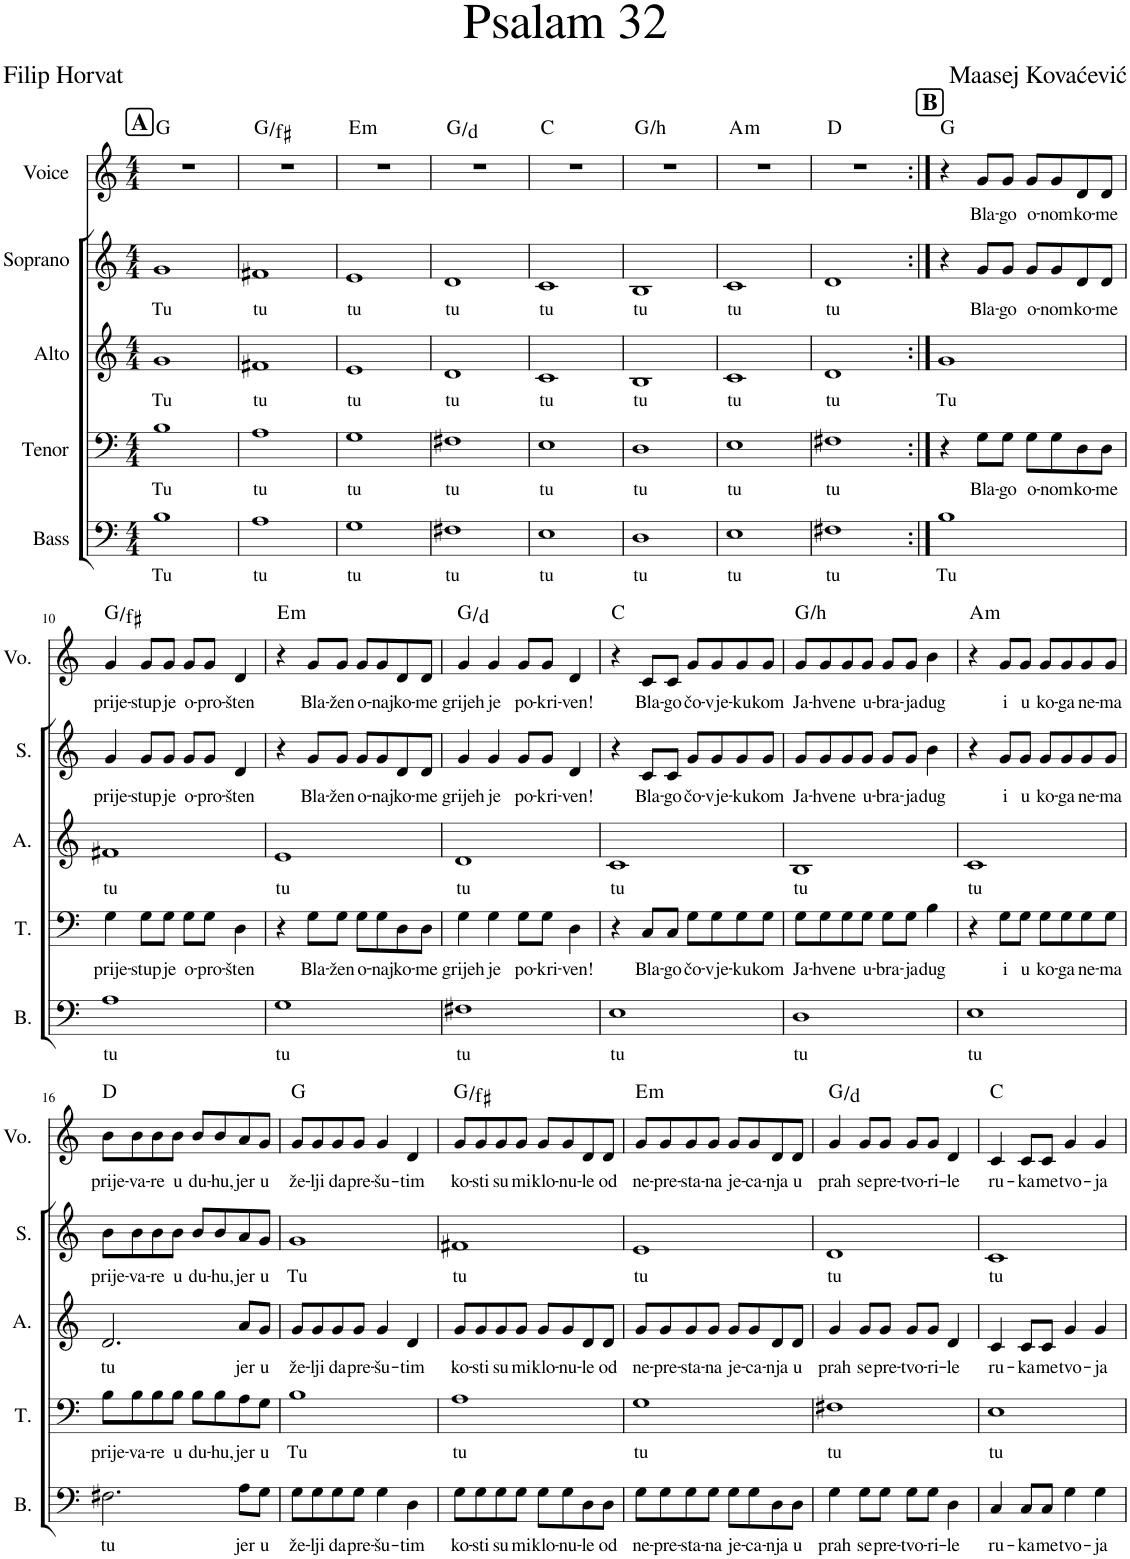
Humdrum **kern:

**kern	**text	**kern	**text	**kern	**text	**kern	**text	**kern	**text	**harte
*part5	*part5	*part4	*part4	*part3	*part3	*part2	*part2	*part1	*part1	*part1
*staff5	*staff5	*staff4	*staff4	*staff3	*staff3	*staff2	*staff2	*staff1	*staff1	*
*I"Bass	*	*I"Tenor	*	*I"Alto	*	*I"Soprano	*	*I"Voice	*	*
*I'B.	*	*I'T.	*	*I'A.	*	*I'S.	*	*I'Vo.	*	*
*clefF4	*	*clefF4	*	*clefG2	*	*clefG2	*	*clefG2	*	*
*k[]	*	*k[]	*	*k[]	*	*k[]	*	*k[]	*	*
*M4/4	*	*M4/4	*	*M4/4	*	*M4/4	*	*M4/4	*	*
!!LO:REH:place=s1:a:B:cj:fs=14:t=A
=1	=1	=1	=1	=1	=1	=1	=1	=1	=1	=1
!	!LO:LY:b	!	!LO:LY:b	!	!LO:LY:b	!	!LO:LY:b	!	!	!
1B	Tu	1B	Tu	1g	Tu	1g	Tu	1r	.	G:maj
=2	=2	=2	=2	=2	=2	=2	=2	=2	=2	=2
!	!LO:LY:b	!	!LO:LY:b	!	!LO:LY:b	!	!LO:LY:b	!	!	!
1A	tu	1A	tu	1f#X	tu	1f#X	tu	1r	.	G:maj/7
=3	=3	=3	=3	=3	=3	=3	=3	=3	=3	=3
!	!LO:LY:b	!	!LO:LY:b	!	!LO:LY:b	!	!LO:LY:b	!	!	!LO:H:kt=m
1G	tu	1G	tu	1e	tu	1e	tu	1r	.	E:min
=4	=4	=4	=4	=4	=4	=4	=4	=4	=4	=4
!	!LO:LY:b	!	!LO:LY:b	!	!LO:LY:b	!	!LO:LY:b	!	!	!
1F#X	tu	1F#X	tu	1d	tu	1d	tu	1r	.	G:maj/5
=5	=5	=5	=5	=5	=5	=5	=5	=5	=5	=5
!	!LO:LY:b	!	!LO:LY:b	!	!LO:LY:b	!	!LO:LY:b	!	!	!
1E	tu	1E	tu	1c	tu	1c	tu	1r	.	C:maj
=6	=6	=6	=6	=6	=6	=6	=6	=6	=6	=6
!	!LO:LY:b	!	!LO:LY:b	!	!LO:LY:b	!	!LO:LY:b	!	!	!
1D	tu	1D	tu	1B	tu	1B	tu	1r	.	G:maj
=7	=7	=7	=7	=7	=7	=7	=7	=7	=7	=7
!	!LO:LY:b	!	!LO:LY:b	!	!LO:LY:b	!	!LO:LY:b	!	!	!LO:H:kt=m
1E	tu	1E	tu	1c	tu	1c	tu	1r	.	A:min
=8	=8	=8	=8	=8	=8	=8	=8	=8	=8	=8
!	!LO:LY:b	!	!LO:LY:b	!	!LO:LY:b	!	!LO:LY:b	!	!	!
1F#X	tu	1F#X	tu	1d	tu	1d	tu	1r	.	D:maj
!!LO:REH:place=s1:a:B:cj:fs=14:t=B
=9:|!	=9:|!	=9:|!	=9:|!	=9:|!	=9:|!	=9:|!	=9:|!	=9:|!	=9:|!	=9:|!
!	!LO:LY:b	!	!	!	!LO:LY:b	!	!	!	!	!
1B	Tu	4r	.	1g	Tu	4r	.	4r	.	G:maj
!	!	!	!LO:LY:b	!	!	!	!LO:LY:b	!	!LO:LY:b	!
.	.	8G\L	Bla-	.	.	8g/L	Bla-	8g/L	Bla-	.
!	!	!	!LO:LY:b	!	!	!	!LO:LY:b	!	!LO:LY:b	!
.	.	8G\J	-go	.	.	8g/J	-go	8g/J	-go	.
!	!	!	!LO:LY:b	!	!	!	!LO:LY:b	!	!LO:LY:b	!
.	.	8G\L	o-	.	.	8g/L	o-	8g/L	o-	.
!	!	!	!LO:LY:b	!	!	!	!LO:LY:b	!	!LO:LY:b	!
.	.	8G\	-nom	.	.	8g/	-nom	8g/	-nom	.
!	!	!	!LO:LY:b	!	!	!	!LO:LY:b	!	!LO:LY:b	!
.	.	8D\	ko-	.	.	8d/	ko-	8d/	ko-	.
!	!	!	!LO:LY:b	!	!	!	!LO:LY:b	!	!LO:LY:b	!
.	.	8D\J	-me	.	.	8d/J	-me	8d/J	-me	.
!!LO:LB:g=z
=10	=10	=10	=10	=10	=10	=10	=10	=10	=10	=10
!	!LO:LY:b	!	!LO:LY:b	!	!LO:LY:b	!	!LO:LY:b	!	!LO:LY:b	!
1A	tu	4G\	prije-	1f#X	tu	4g/	prije-	4g/	prije-	G:maj/7
!	!	!	!LO:LY:b	!	!	!	!LO:LY:b	!	!LO:LY:b	!
.	.	8G\L	-stup	.	.	8g/L	-stup	8g/L	-stup	.
!	!	!	!LO:LY:b	!	!	!	!LO:LY:b	!	!LO:LY:b	!
.	.	8G\J	je	.	.	8g/J	je	8g/J	je	.
!	!	!	!LO:LY:b	!	!	!	!LO:LY:b	!	!LO:LY:b	!
.	.	8G\L	o-	.	.	8g/L	o-	8g/L	o-	.
!	!	!	!LO:LY:b	!	!	!	!LO:LY:b	!	!LO:LY:b	!
.	.	8G\J	-pro-	.	.	8g/J	-pro-	8g/J	-pro-	.
!	!	!	!LO:LY:b	!	!	!	!LO:LY:b	!	!LO:LY:b	!
.	.	4D\	-šten	.	.	4d/	-šten	4d/	-šten	.
=11	=11	=11	=11	=11	=11	=11	=11	=11	=11	=11
!	!LO:LY:b	!	!	!	!LO:LY:b	!	!	!	!	!LO:H:kt=m
1G	tu	4r	.	1e	tu	4r	.	4r	.	E:min
!	!	!	!LO:LY:b	!	!	!	!LO:LY:b	!	!LO:LY:b	!
.	.	8G\L	Bla-	.	.	8g/L	Bla-	8g/L	Bla-	.
!	!	!	!LO:LY:b	!	!	!	!LO:LY:b	!	!LO:LY:b	!
.	.	8G\J	-žen	.	.	8g/J	-žen	8g/J	-žen	.
!	!	!	!LO:LY:b	!	!	!	!LO:LY:b	!	!LO:LY:b	!
.	.	8G\L	o-	.	.	8g/L	o-	8g/L	o-	.
!	!	!	!LO:LY:b	!	!	!	!LO:LY:b	!	!LO:LY:b	!
.	.	8G\	-naj	.	.	8g/	-naj	8g/	-naj	.
!	!	!	!LO:LY:b	!	!	!	!LO:LY:b	!	!LO:LY:b	!
.	.	8D\	ko-	.	.	8d/	ko-	8d/	ko-	.
!	!	!	!LO:LY:b	!	!	!	!LO:LY:b	!	!LO:LY:b	!
.	.	8D\J	-me	.	.	8d/J	-me	8d/J	-me	.
=12	=12	=12	=12	=12	=12	=12	=12	=12	=12	=12
!	!LO:LY:b	!	!LO:LY:b	!	!LO:LY:b	!	!LO:LY:b	!	!LO:LY:b	!
1F#X	tu	4G\	grijeh	1d	tu	4g/	grijeh	4g/	grijeh	G:maj/5
!	!	!	!LO:LY:b	!	!	!	!LO:LY:b	!	!LO:LY:b	!
.	.	4G\	je	.	.	4g/	je	4g/	je	.
!	!	!	!LO:LY:b	!	!	!	!LO:LY:b	!	!LO:LY:b	!
.	.	8G\L	po-	.	.	8g/L	po-	8g/L	po-	.
!	!	!	!LO:LY:b	!	!	!	!LO:LY:b	!	!LO:LY:b	!
.	.	8G\J	-kri-	.	.	8g/J	-kri-	8g/J	-kri-	.
!	!	!	!LO:LY:b	!	!	!	!LO:LY:b	!	!LO:LY:b	!
.	.	4D\	-ven!	.	.	4d/	-ven!	4d/	-ven!	.
=13	=13	=13	=13	=13	=13	=13	=13	=13	=13	=13
!	!LO:LY:b	!	!	!	!LO:LY:b	!	!	!	!	!
1E	tu	4r	.	1c	tu	4r	.	4r	.	C:maj
!	!	!	!LO:LY:b	!	!	!	!LO:LY:b	!	!LO:LY:b	!
.	.	8C/L	Bla-	.	.	8c/L	Bla-	8c/L	Bla-	.
!	!	!	!LO:LY:b	!	!	!	!LO:LY:b	!	!LO:LY:b	!
.	.	8C/J	-go	.	.	8c/J	-go	8c/J	-go	.
!	!	!	!LO:LY:b	!	!	!	!LO:LY:b	!	!LO:LY:b	!
.	.	8G\L	čo-	.	.	8g/L	čo-	8g/L	čo-	.
!	!	!	!LO:LY:b	!	!	!	!LO:LY:b	!	!LO:LY:b	!
.	.	8G\	-vje-	.	.	8g/	-vje-	8g/	-vje-	.
!	!	!	!LO:LY:b	!	!	!	!LO:LY:b	!	!LO:LY:b	!
.	.	8G\	-ku	.	.	8g/	-ku	8g/	-ku	.
!	!	!	!LO:LY:b	!	!	!	!LO:LY:b	!	!LO:LY:b	!
.	.	8G\J	kom	.	.	8g/J	kom	8g/J	kom	.
=14	=14	=14	=14	=14	=14	=14	=14	=14	=14	=14
!	!LO:LY:b	!	!LO:LY:b	!	!LO:LY:b	!	!LO:LY:b	!	!LO:LY:b	!
1D	tu	8G\L	Ja-	1B	tu	8g/L	Ja-	8g/L	Ja-	G:maj
!	!	!	!LO:LY:b	!	!	!	!LO:LY:b	!	!LO:LY:b	!
.	.	8G\	-hve	.	.	8g/	-hve	8g/	-hve	.
!	!	!	!LO:LY:b	!	!	!	!LO:LY:b	!	!LO:LY:b	!
.	.	8G\	ne	.	.	8g/	ne	8g/	ne	.
!	!	!	!LO:LY:b	!	!	!	!LO:LY:b	!	!LO:LY:b	!
.	.	8G\J	u-	.	.	8g/J	u-	8g/J	u-	.
!	!	!	!LO:LY:b	!	!	!	!LO:LY:b	!	!LO:LY:b	!
.	.	8G\L	-bra-	.	.	8g/L	-bra-	8g/L	-bra-	.
!	!	!	!LO:LY:b	!	!	!	!LO:LY:b	!	!LO:LY:b	!
.	.	8G\J	-ja	.	.	8g/J	-ja	8g/J	-ja	.
!	!	!	!LO:LY:b	!	!	!	!LO:LY:b	!	!LO:LY:b	!
.	.	4B\	dug	.	.	4b\	dug	4b\	dug	.
=15	=15	=15	=15	=15	=15	=15	=15	=15	=15	=15
!	!LO:LY:b	!	!	!	!LO:LY:b	!	!	!	!	!LO:H:kt=m
1E	tu	4r	.	1c	tu	4r	.	4r	.	A:min
!	!	!	!LO:LY:b	!	!	!	!LO:LY:b	!	!LO:LY:b	!
.	.	8G\L	i	.	.	8g/L	i	8g/L	i	.
!	!	!	!LO:LY:b	!	!	!	!LO:LY:b	!	!LO:LY:b	!
.	.	8G\J	u	.	.	8g/J	u	8g/J	u	.
!	!	!	!LO:LY:b	!	!	!	!LO:LY:b	!	!LO:LY:b	!
.	.	8G\L	ko-	.	.	8g/L	ko-	8g/L	ko-	.
!	!	!	!LO:LY:b	!	!	!	!LO:LY:b	!	!LO:LY:b	!
.	.	8G\	-ga	.	.	8g/	-ga	8g/	-ga	.
!	!	!	!LO:LY:b	!	!	!	!LO:LY:b	!	!LO:LY:b	!
.	.	8G\	ne-	.	.	8g/	ne-	8g/	ne-	.
!	!	!	!LO:LY:b	!	!	!	!LO:LY:b	!	!LO:LY:b	!
.	.	8G\J	-ma	.	.	8g/J	-ma	8g/J	-ma	.
!!LO:LB:g=z
=16	=16	=16	=16	=16	=16	=16	=16	=16	=16	=16
!	!LO:LY:b	!	!LO:LY:b	!	!LO:LY:b	!	!LO:LY:b	!	!LO:LY:b	!
2.F#X\	tu	8B\L	prije-	2.d/	tu	8b\L	prije-	8b\L	prije-	D:maj
!	!	!	!LO:LY:b	!	!	!	!LO:LY:b	!	!LO:LY:b	!
.	.	8B\	-va-	.	.	8b\	-va-	8b\	-va-	.
!	!	!	!LO:LY:b	!	!	!	!LO:LY:b	!	!LO:LY:b	!
.	.	8B\	-re	.	.	8b\	-re	8b\	-re	.
!	!	!	!LO:LY:b	!	!	!	!LO:LY:b	!	!LO:LY:b	!
.	.	8B\J	u	.	.	8b\J	u	8b\J	u	.
!	!	!	!LO:LY:b	!	!	!	!LO:LY:b	!	!LO:LY:b	!
.	.	8B\L	du-	.	.	8b/L	du-	8b/L	du-	.
!	!	!	!LO:LY:b	!	!	!	!LO:LY:b	!	!LO:LY:b	!
.	.	8B\	-hu,	.	.	8b/	-hu,	8b/	-hu,	.
!	!LO:LY:b	!	!LO:LY:b	!	!LO:LY:b	!	!LO:LY:b	!	!LO:LY:b	!
8A\L	jer	8A\	jer	8a/L	jer	8a/	jer	8a/	jer	.
!	!LO:LY:b	!	!LO:LY:b	!	!LO:LY:b	!	!LO:LY:b	!	!LO:LY:b	!
8G\J	u	8G\J	u	8g/J	u	8g/J	u	8g/J	u	.
=17	=17	=17	=17	=17	=17	=17	=17	=17	=17	=17
!	!LO:LY:b	!	!LO:LY:b	!	!LO:LY:b	!	!LO:LY:b	!	!LO:LY:b	!
8G\L	že-	1B	Tu	8g/L	že-	1g	Tu	8g/L	že-	G:maj
!	!LO:LY:b	!	!	!	!LO:LY:b	!	!	!	!LO:LY:b	!
8G\	-lji	.	.	8g/	-lji	.	.	8g/	-lji	.
!	!LO:LY:b	!	!	!	!LO:LY:b	!	!	!	!LO:LY:b	!
8G\	da	.	.	8g/	da	.	.	8g/	da	.
!	!LO:LY:b	!	!	!	!LO:LY:b	!	!	!	!LO:LY:b	!
8G\J	pre-	.	.	8g/J	pre-	.	.	8g/J	pre-	.
!	!LO:LY:b	!	!	!	!LO:LY:b	!	!	!	!LO:LY:b	!
4G\	-šu-	.	.	4g/	-šu-	.	.	4g/	-šu-	.
!	!LO:LY:b	!	!	!	!LO:LY:b	!	!	!	!LO:LY:b	!
4D\	-tim	.	.	4d/	-tim	.	.	4d/	-tim	.
=18	=18	=18	=18	=18	=18	=18	=18	=18	=18	=18
!	!LO:LY:b	!	!LO:LY:b	!	!LO:LY:b	!	!LO:LY:b	!	!LO:LY:b	!
8G\L	ko-	1A	tu	8g/L	ko-	1f#X	tu	8g/L	ko-	G:maj/7
!	!LO:LY:b	!	!	!	!LO:LY:b	!	!	!	!LO:LY:b	!
8G\	-sti	.	.	8g/	-sti	.	.	8g/	-sti	.
!	!LO:LY:b	!	!	!	!LO:LY:b	!	!	!	!LO:LY:b	!
8G\	su	.	.	8g/	su	.	.	8g/	su	.
!	!LO:LY:b	!	!	!	!LO:LY:b	!	!	!	!LO:LY:b	!
8G\J	mi	.	.	8g/J	mi	.	.	8g/J	mi	.
!	!LO:LY:b	!	!	!	!LO:LY:b	!	!	!	!LO:LY:b	!
8G\L	klo-	.	.	8g/L	klo-	.	.	8g/L	klo-	.
!	!LO:LY:b	!	!	!	!LO:LY:b	!	!	!	!LO:LY:b	!
8G\	-nu-	.	.	8g/	-nu-	.	.	8g/	-nu-	.
!	!LO:LY:b	!	!	!	!LO:LY:b	!	!	!	!LO:LY:b	!
8D\	-le	.	.	8d/	-le	.	.	8d/	-le	.
!	!LO:LY:b	!	!	!	!LO:LY:b	!	!	!	!LO:LY:b	!
8D\J	od	.	.	8d/J	od	.	.	8d/J	od	.
=19	=19	=19	=19	=19	=19	=19	=19	=19	=19	=19
!	!LO:LY:b	!	!LO:LY:b	!	!LO:LY:b	!	!LO:LY:b	!	!LO:LY:b	!LO:H:kt=m
8G\L	ne-	1G	tu	8g/L	ne-	1e	tu	8g/L	ne-	E:min
!	!LO:LY:b	!	!	!	!LO:LY:b	!	!	!	!LO:LY:b	!
8G\	-pre-	.	.	8g/	-pre-	.	.	8g/	-pre-	.
!	!LO:LY:b	!	!	!	!LO:LY:b	!	!	!	!LO:LY:b	!
8G\	-sta-	.	.	8g/	-sta-	.	.	8g/	-sta-	.
!	!LO:LY:b	!	!	!	!LO:LY:b	!	!	!	!LO:LY:b	!
8G\J	-na	.	.	8g/J	-na	.	.	8g/J	-na	.
!	!LO:LY:b	!	!	!	!LO:LY:b	!	!	!	!LO:LY:b	!
8G\L	je-	.	.	8g/L	je-	.	.	8g/L	je-	.
!	!LO:LY:b	!	!	!	!LO:LY:b	!	!	!	!LO:LY:b	!
8G\	-ca-	.	.	8g/	-ca-	.	.	8g/	-ca-	.
!	!LO:LY:b	!	!	!	!LO:LY:b	!	!	!	!LO:LY:b	!
8D\	-nja	.	.	8d/	-nja	.	.	8d/	-nja	.
!	!LO:LY:b	!	!	!	!LO:LY:b	!	!	!	!LO:LY:b	!
8D\J	u	.	.	8d/J	u	.	.	8d/J	u	.
=20	=20	=20	=20	=20	=20	=20	=20	=20	=20	=20
!	!LO:LY:b	!	!LO:LY:b	!	!LO:LY:b	!	!LO:LY:b	!	!LO:LY:b	!
4G\	prah	1F#X	tu	4g/	prah	1d	tu	4g/	prah	G:maj/5
!	!LO:LY:b	!	!	!	!LO:LY:b	!	!	!	!LO:LY:b	!
8G\L	se	.	.	8g/L	se	.	.	8g/L	se	.
!	!LO:LY:b	!	!	!	!LO:LY:b	!	!	!	!LO:LY:b	!
8G\J	pre-	.	.	8g/J	pre-	.	.	8g/J	pre-	.
!	!LO:LY:b	!	!	!	!LO:LY:b	!	!	!	!LO:LY:b	!
8G\L	-tvo-	.	.	8g/L	-tvo-	.	.	8g/L	-tvo-	.
!	!LO:LY:b	!	!	!	!LO:LY:b	!	!	!	!LO:LY:b	!
8G\J	-ri-	.	.	8g/J	-ri-	.	.	8g/J	-ri-	.
!	!LO:LY:b	!	!	!	!LO:LY:b	!	!	!	!LO:LY:b	!
4D\	-le	.	.	4d/	-le	.	.	4d/	-le	.
=21	=21	=21	=21	=21	=21	=21	=21	=21	=21	=21
!	!LO:LY:b	!	!LO:LY:b	!	!LO:LY:b	!	!LO:LY:b	!	!LO:LY:b	!
4C/	ru-	1E	tu	4c/	ru-	1c	tu	4c/	ru-	C:maj
!	!LO:LY:b	!	!	!	!LO:LY:b	!	!	!	!LO:LY:b	!
8C/L	-ka	.	.	8c/L	-ka	.	.	8c/L	-ka	.
!	!LO:LY:b	!	!	!	!LO:LY:b	!	!	!	!LO:LY:b	!
8C/J	me	.	.	8c/J	me	.	.	8c/J	me	.
!	!LO:LY:b	!	!	!	!LO:LY:b	!	!	!	!LO:LY:b	!
4G\	tvo-	.	.	4g/	tvo-	.	.	4g/	tvo-	.
!	!LO:LY:b	!	!	!	!LO:LY:b	!	!	!	!LO:LY:b	!
4G\	-ja	.	.	4g/	-ja	.	.	4g/	-ja	.
=	=	=	=	=	=	=	=	=	=	=
*-	*-	*-	*-	*-	*-	*-	*-	*-	*-	*-
